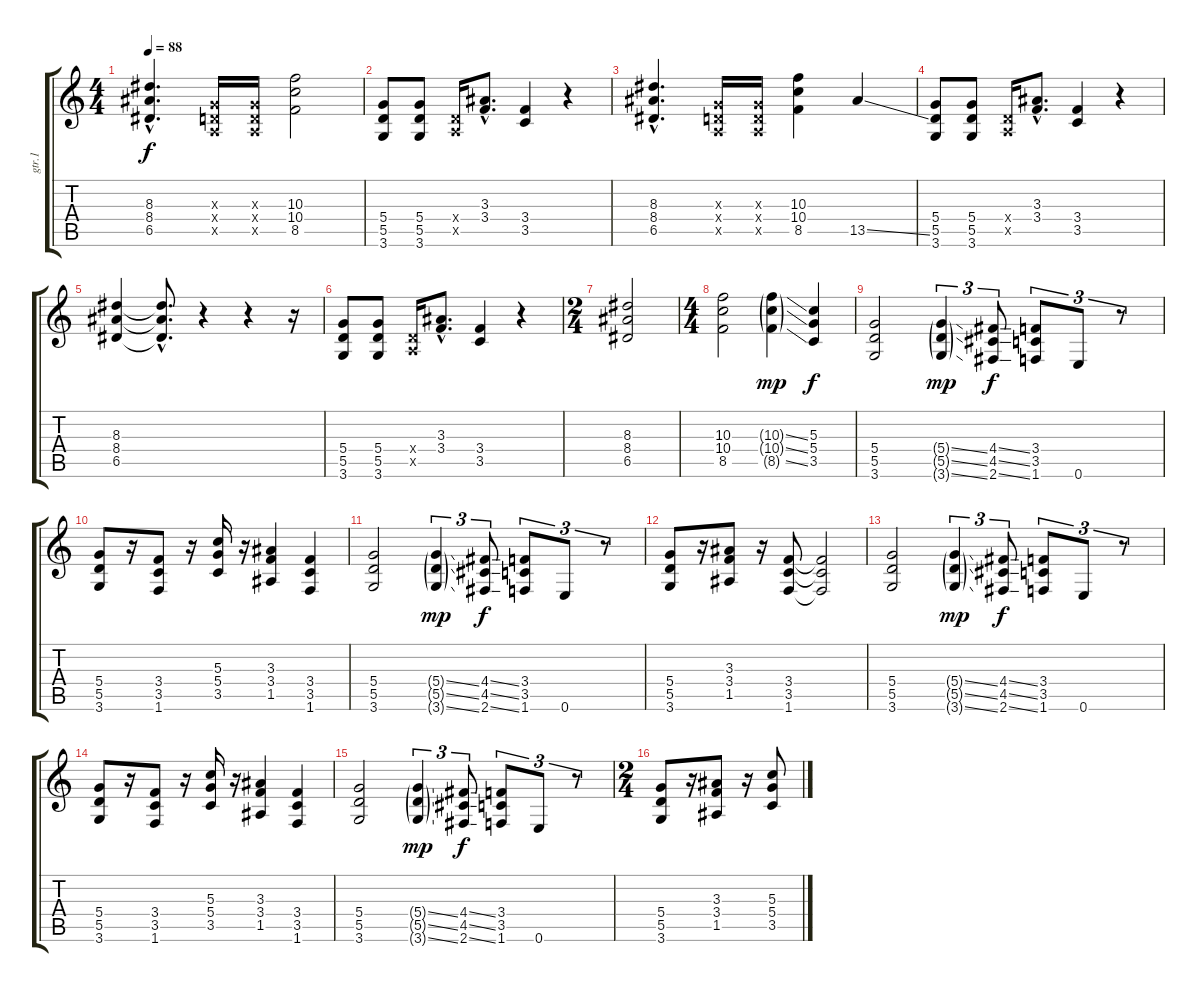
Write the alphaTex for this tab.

\track ("gtr.1" "gtr.1") {instrument overdrivenguitar}
\staff {score tabs}
\tuning (E4 B3 G3 D3 A2 E2) {hide}
\ts (4 4)
\tempo 88
\clef g2
\ks c
(8.3{hac} 8.4{hac} 6.5{hac}).4{d dy f} (0.3{x} 0.4{x} 0.5{x}).16 (0.3{x} 0.4{x} 0.5{x}).16 (10.3 10.4 8.5).2 |
(5.4 5.5 3.6).8 (5.4 5.5 3.6).8 (0.4{x} 0.5{x}).16 (3.3{hac} 3.4{hac}).8{d} (3.4 3.5).4 r.4 |
(8.3{hac} 8.4{hac} 6.5{hac}).4{d} (0.3{x} 0.4{x} 0.5{x}).16 (0.3{x} 0.4{x} 0.5{x}).16 (10.3 10.4 8.5).4 13.5{ss}.4 |
(5.4 5.5 3.6).8 (5.4 5.5 3.6).8 (0.4{x} 0.5{x}).16 (3.3{hac} 3.4{hac}).8{d} (3.4 3.5).4 r.4 |
(8.3 8.4 6.5).4 (8.3{hac t} 8.4{hac t} 6.5{hac t}).8{d} r.4 r.4 r.16 |
(5.4 5.5 3.6).8 (5.4 5.5 3.6).8 (0.4{x} 0.5{x}).16 (3.3{hac} 3.4{hac}).8{d} (3.4 3.5).4 r.4 |
\ts (2 4)
(8.3 8.4 6.5).2 |
\ts (4 4)
(10.3 10.4 8.5).2 (10.3{ss g} 10.4{ss g} 8.5{ss g}).4{dy mp} (5.3 5.4 3.5).4{dy f} |
(5.4 5.5 3.6).2 (5.4{ss g} 5.5{ss g} 3.6{ss g}).4{tu (3 2) dy mp} (4.4{ss} 4.5{ss} 2.6{ss}).8{tu (3 2) dy f} (3.4 3.5 1.6).8{tu (3 2)} 0.6.8{tu (3 2)} r.8{tu (3 2)} |
(5.4 5.5 3.6).8 r.16 (3.4 3.5 1.6).8 r.16 (5.3 5.4 3.5).16 r.16 (3.3 3.4 1.5).4 (3.4 3.5 1.6).4 |
(5.4 5.5 3.6).2 (5.4{ss g} 5.5{ss g} 3.6{ss g}).4{tu (3 2) dy mp} (4.4{ss} 4.5{ss} 2.6{ss}).8{tu (3 2) dy f} (3.4 3.5 1.6).8{tu (3 2)} 0.6.8{tu (3 2)} r.8{tu (3 2)} |
(5.4 5.5 3.6).8 r.16 (3.3 3.4 1.5).8 r.16 (3.4 3.5 1.6).8 (3.4{t} 3.5{t} 1.6{t}).2 |
(5.4 5.5 3.6).2 (5.4{ss g} 5.5{ss g} 3.6{ss g}).4{tu (3 2) dy mp} (4.4{ss} 4.5{ss} 2.6{ss}).8{tu (3 2) dy f} (3.4 3.5 1.6).8{tu (3 2)} 0.6.8{tu (3 2)} r.8{tu (3 2)} |
(5.4 5.5 3.6).8 r.16 (3.4 3.5 1.6).8 r.16 (5.3 5.4 3.5).16 r.16 (3.3 3.4 1.5).4 (3.4 3.5 1.6).4 |
(5.4 5.5 3.6).2 (5.4{ss g} 5.5{ss g} 3.6{ss g}).4{tu (3 2) dy mp} (4.4{ss} 4.5{ss} 2.6{ss}).8{tu (3 2) dy f} (3.4 3.5 1.6).8{tu (3 2)} 0.6.8{tu (3 2)} r.8{tu (3 2)} |
\ts (2 4)
(5.4 5.5 3.6).8 r.16 (3.3 3.4 1.5).8 r.16 (5.3 5.4 3.5).8
